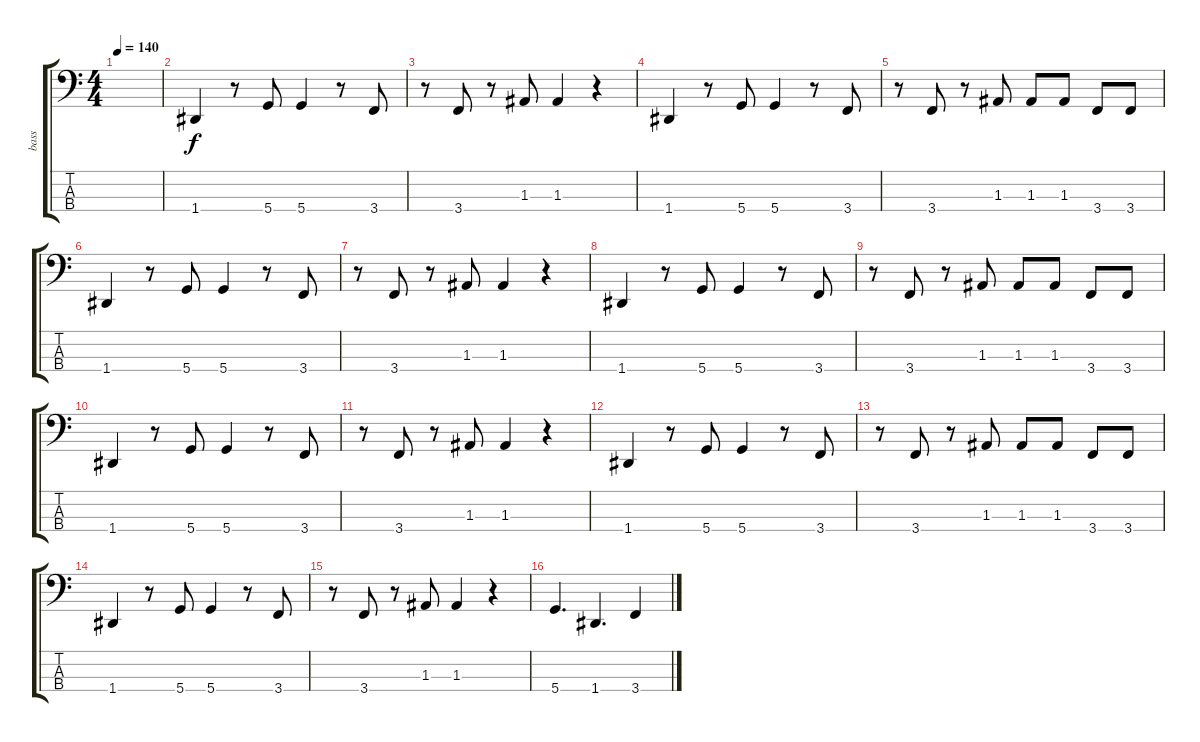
\track ("bass" "bass") {instrument electricbassfinger}
\staff {score tabs}
\tuning (G2 D2 A1 D1) {hide}
\ts (4 4)
\tempo 140
\clef f4
\ks c
|
1.4.4 r.8 5.4.8 5.4.4 r.8 3.4.8 |
r.8 3.4.8 r.8 1.3.8 1.3.4 r.4 |
1.4.4 r.8 5.4.8 5.4.4 r.8 3.4.8 |
r.8 3.4.8 r.8 1.3.8 1.3.8 1.3.8 3.4.8 3.4.8 |
1.4.4 r.8 5.4.8 5.4.4 r.8 3.4.8 |
r.8 3.4.8 r.8 1.3.8 1.3.4 r.4 |
1.4.4 r.8 5.4.8 5.4.4 r.8 3.4.8 |
r.8 3.4.8 r.8 1.3.8 1.3.8 1.3.8 3.4.8 3.4.8 |
1.4.4 r.8 5.4.8 5.4.4 r.8 3.4.8 |
r.8 3.4.8 r.8 1.3.8 1.3.4 r.4 |
1.4.4 r.8 5.4.8 5.4.4 r.8 3.4.8 |
r.8 3.4.8 r.8 1.3.8 1.3.8 1.3.8 3.4.8 3.4.8 |
1.4.4 r.8 5.4.8 5.4.4 r.8 3.4.8 |
r.8 3.4.8 r.8 1.3.8 1.3.4 r.4 |
5.4.4{d} 1.4.4{d} 3.4.4
